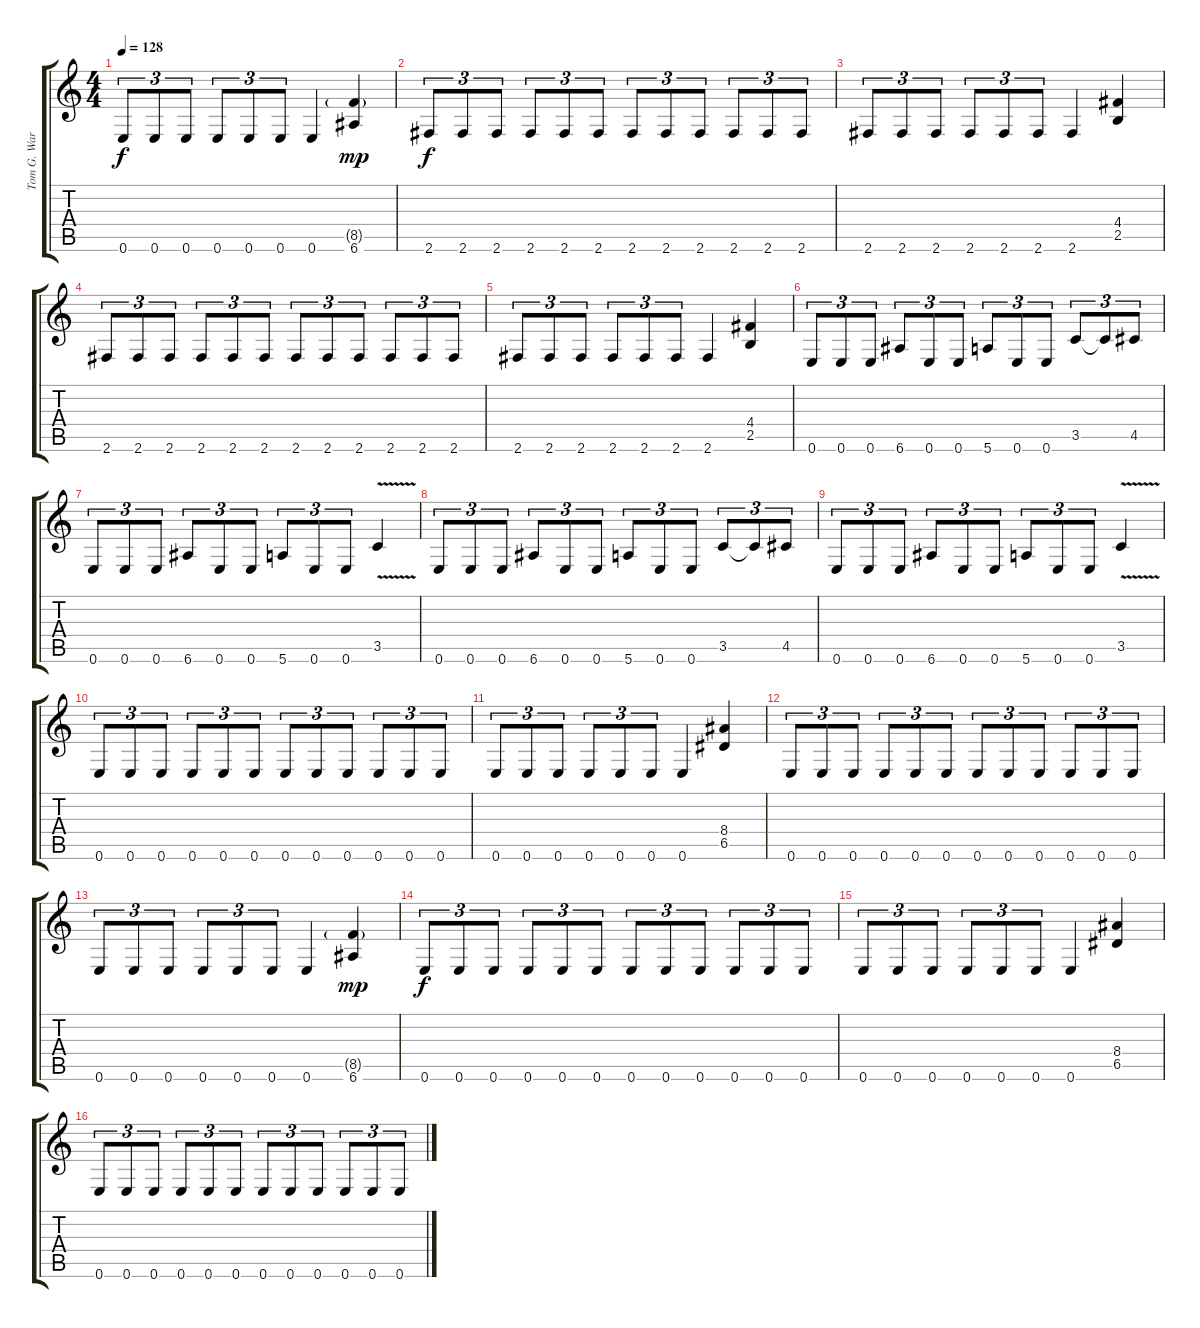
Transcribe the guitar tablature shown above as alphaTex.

\track ("Tom G. Warrior (Rhythm)" "Tom G. War") {instrument distortionguitar}
\staff {score tabs}
\tuning (E4 B3 G3 D3 A2 E2) {hide}
\ts (4 4)
\tempo 128
\clef g2
\ks c
0.6.8{tu (3 2) dy f} 0.6.8{tu (3 2)} 0.6.8{tu (3 2)} 0.6.8{tu (3 2)} 0.6.8{tu (3 2)} 0.6.8{tu (3 2)} 0.6.4 (8.5{g} 6.6).4{dy mp} |
2.6.8{tu (3 2) dy f} 2.6.8{tu (3 2)} 2.6.8{tu (3 2)} 2.6.8{tu (3 2)} 2.6.8{tu (3 2)} 2.6.8{tu (3 2)} 2.6.8{tu (3 2)} 2.6.8{tu (3 2)} 2.6.8{tu (3 2)} 2.6.8{tu (3 2)} 2.6.8{tu (3 2)} 2.6.8{tu (3 2)} |
2.6.8{tu (3 2)} 2.6.8{tu (3 2)} 2.6.8{tu (3 2)} 2.6.8{tu (3 2)} 2.6.8{tu (3 2)} 2.6.8{tu (3 2)} 2.6.4 (4.4 2.5).4 |
2.6.8{tu (3 2)} 2.6.8{tu (3 2)} 2.6.8{tu (3 2)} 2.6.8{tu (3 2)} 2.6.8{tu (3 2)} 2.6.8{tu (3 2)} 2.6.8{tu (3 2)} 2.6.8{tu (3 2)} 2.6.8{tu (3 2)} 2.6.8{tu (3 2)} 2.6.8{tu (3 2)} 2.6.8{tu (3 2)} |
2.6.8{tu (3 2)} 2.6.8{tu (3 2)} 2.6.8{tu (3 2)} 2.6.8{tu (3 2)} 2.6.8{tu (3 2)} 2.6.8{tu (3 2)} 2.6.4 (4.4 2.5).4 |
0.6.8{tu (3 2)} 0.6.8{tu (3 2)} 0.6.8{tu (3 2)} 6.6.8{tu (3 2)} 0.6.8{tu (3 2)} 0.6.8{tu (3 2)} 5.6.8{tu (3 2)} 0.6.8{tu (3 2)} 0.6.8{tu (3 2)} 3.5.8{tu (3 2)} 3.5{t}.8{tu (3 2)} 4.5.8{tu (3 2)} |
0.6.8{tu (3 2)} 0.6.8{tu (3 2)} 0.6.8{tu (3 2)} 6.6.8{tu (3 2)} 0.6.8{tu (3 2)} 0.6.8{tu (3 2)} 5.6.8{tu (3 2)} 0.6.8{tu (3 2)} 0.6.8{tu (3 2)} 3.5{v}.4 |
0.6.8{tu (3 2)} 0.6.8{tu (3 2)} 0.6.8{tu (3 2)} 6.6.8{tu (3 2)} 0.6.8{tu (3 2)} 0.6.8{tu (3 2)} 5.6.8{tu (3 2)} 0.6.8{tu (3 2)} 0.6.8{tu (3 2)} 3.5.8{tu (3 2)} 3.5{t}.8{tu (3 2)} 4.5.8{tu (3 2)} |
0.6.8{tu (3 2)} 0.6.8{tu (3 2)} 0.6.8{tu (3 2)} 6.6.8{tu (3 2)} 0.6.8{tu (3 2)} 0.6.8{tu (3 2)} 5.6.8{tu (3 2)} 0.6.8{tu (3 2)} 0.6.8{tu (3 2)} 3.5{v}.4 |
0.6.8{tu (3 2)} 0.6.8{tu (3 2)} 0.6.8{tu (3 2)} 0.6.8{tu (3 2)} 0.6.8{tu (3 2)} 0.6.8{tu (3 2)} 0.6.8{tu (3 2)} 0.6.8{tu (3 2)} 0.6.8{tu (3 2)} 0.6.8{tu (3 2)} 0.6.8{tu (3 2)} 0.6.8{tu (3 2)} |
0.6.8{tu (3 2)} 0.6.8{tu (3 2)} 0.6.8{tu (3 2)} 0.6.8{tu (3 2)} 0.6.8{tu (3 2)} 0.6.8{tu (3 2)} 0.6.4 (8.4 6.5).4 |
0.6.8{tu (3 2)} 0.6.8{tu (3 2)} 0.6.8{tu (3 2)} 0.6.8{tu (3 2)} 0.6.8{tu (3 2)} 0.6.8{tu (3 2)} 0.6.8{tu (3 2)} 0.6.8{tu (3 2)} 0.6.8{tu (3 2)} 0.6.8{tu (3 2)} 0.6.8{tu (3 2)} 0.6.8{tu (3 2)} |
0.6.8{tu (3 2)} 0.6.8{tu (3 2)} 0.6.8{tu (3 2)} 0.6.8{tu (3 2)} 0.6.8{tu (3 2)} 0.6.8{tu (3 2)} 0.6.4 (8.5{g} 6.6).4{dy mp} |
0.6.8{tu (3 2) dy f} 0.6.8{tu (3 2)} 0.6.8{tu (3 2)} 0.6.8{tu (3 2)} 0.6.8{tu (3 2)} 0.6.8{tu (3 2)} 0.6.8{tu (3 2)} 0.6.8{tu (3 2)} 0.6.8{tu (3 2)} 0.6.8{tu (3 2)} 0.6.8{tu (3 2)} 0.6.8{tu (3 2)} |
0.6.8{tu (3 2)} 0.6.8{tu (3 2)} 0.6.8{tu (3 2)} 0.6.8{tu (3 2)} 0.6.8{tu (3 2)} 0.6.8{tu (3 2)} 0.6.4 (8.4 6.5).4 |
0.6.8{tu (3 2)} 0.6.8{tu (3 2)} 0.6.8{tu (3 2)} 0.6.8{tu (3 2)} 0.6.8{tu (3 2)} 0.6.8{tu (3 2)} 0.6.8{tu (3 2)} 0.6.8{tu (3 2)} 0.6.8{tu (3 2)} 0.6.8{tu (3 2)} 0.6.8{tu (3 2)} 0.6.8{tu (3 2)}
